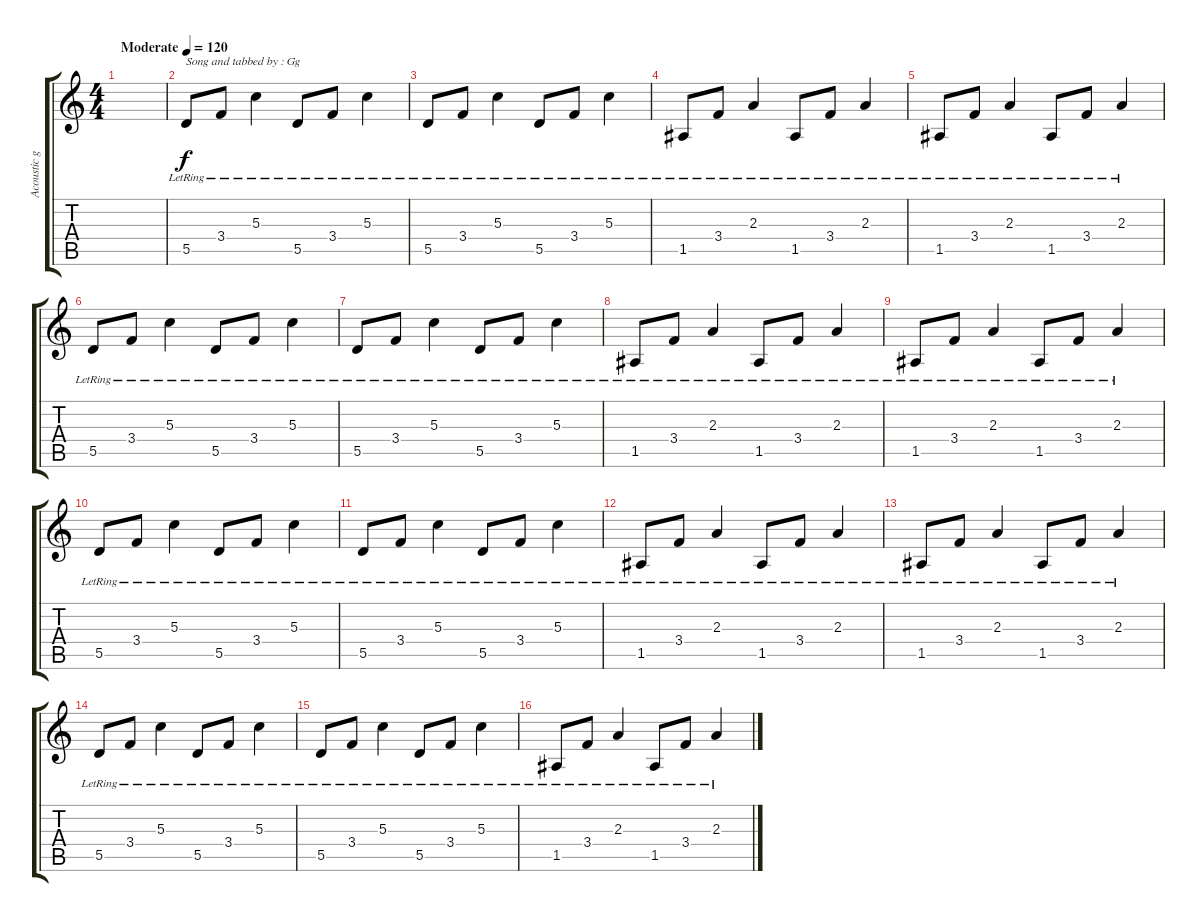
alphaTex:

\track ("Acoustic guitar 1" "Acoustic g") {instrument acousticguitarsteel}
\staff {score tabs}
\tuning (E4 B3 G3 D3 A2 E2) {hide}
\ts (4 4)
\tempo (120 "Moderate")
\clef g2
\ks c
|
5.5{lr}.8{txt "Song and tabbed by : Gg"} 3.4{lr}.8 5.3{lr}.4 5.5{lr}.8 3.4{lr}.8 5.3{lr}.4 |
5.5{lr}.8 3.4{lr}.8 5.3{lr}.4 5.5{lr}.8{txt ""} 3.4{lr}.8 5.3{lr}.4 |
1.5{lr}.8 3.4{lr}.8 2.3{lr}.4 1.5{lr}.8 3.4{lr}.8 2.3{lr}.4 |
1.5{lr}.8 3.4{lr}.8 2.3{lr}.4 1.5{lr}.8 3.4{lr}.8 2.3{lr}.4 |
5.5{lr}.8 3.4{lr}.8 5.3{lr}.4 5.5{lr}.8 3.4{lr}.8 5.3{lr}.4 |
5.5{lr}.8 3.4{lr}.8 5.3{lr}.4 5.5{lr}.8 3.4{lr}.8 5.3{lr}.4 |
1.5{lr}.8 3.4{lr}.8 2.3{lr}.4 1.5{lr}.8 3.4{lr}.8 2.3{lr}.4 |
1.5{lr}.8 3.4{lr}.8 2.3{lr}.4 1.5{lr}.8 3.4{lr}.8 2.3{lr}.4 |
5.5{lr}.8 3.4{lr}.8 5.3{lr}.4 5.5{lr}.8 3.4{lr}.8 5.3{lr}.4 |
5.5{lr}.8 3.4{lr}.8 5.3{lr}.4 5.5{lr}.8 3.4{lr}.8 5.3{lr}.4 |
1.5{lr}.8 3.4{lr}.8 2.3{lr}.4 1.5{lr}.8 3.4{lr}.8 2.3{lr}.4 |
1.5{lr}.8 3.4{lr}.8 2.3{lr}.4 1.5{lr}.8 3.4{lr}.8 2.3{lr}.4 |
5.5{lr}.8 3.4{lr}.8 5.3{lr}.4 5.5{lr}.8 3.4{lr}.8 5.3{lr}.4 |
5.5{lr}.8 3.4{lr}.8 5.3{lr}.4 5.5{lr}.8 3.4{lr}.8 5.3{lr}.4 |
1.5{lr}.8 3.4{lr}.8 2.3{lr}.4 1.5{lr}.8 3.4{lr}.8 2.3{lr}.4
